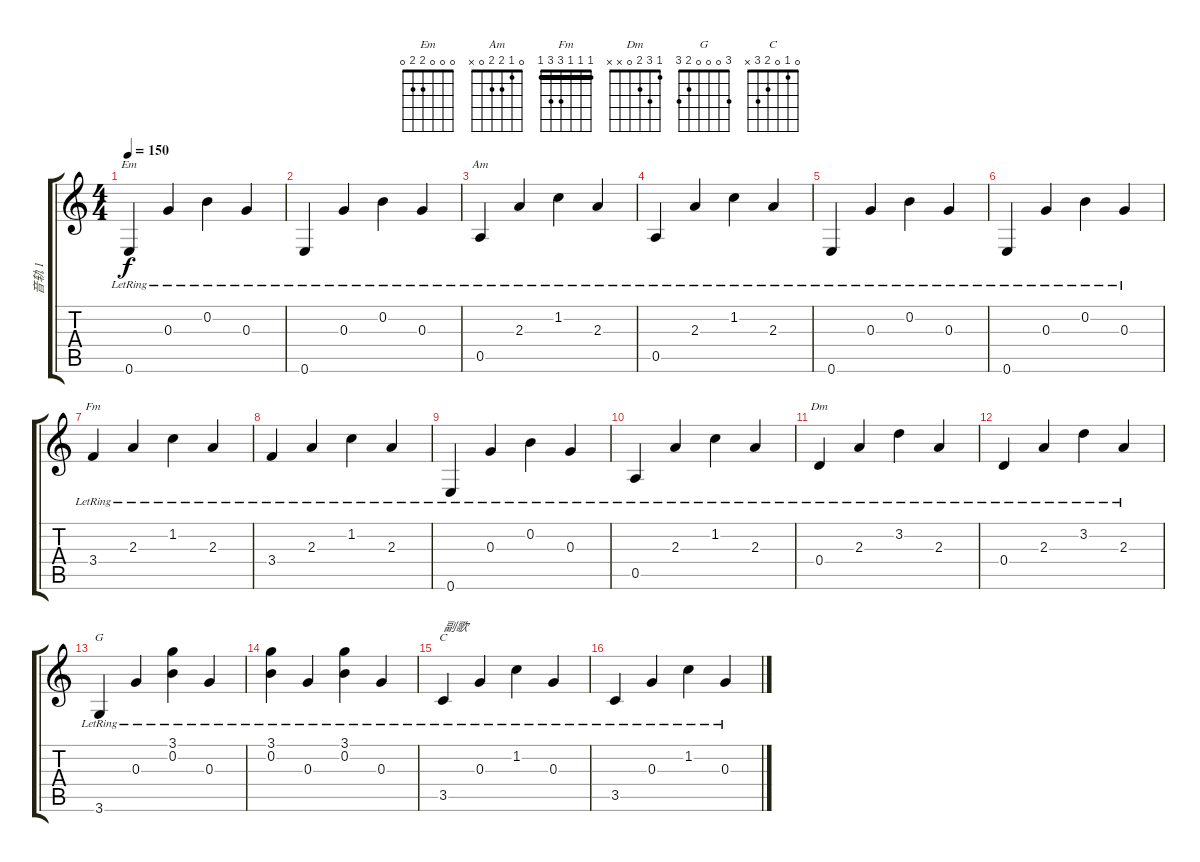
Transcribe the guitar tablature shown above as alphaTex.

\track ("音轨 1" "音轨 1") {instrument acousticguitarnylon}
\staff {score tabs}
\tuning (E4 B3 G3 D3 A2 E2) {hide}
\chord ("Em" 0 0 0 2 2 0)
\chord ("Am" 0 1 2 2 0 x)
\chord ("Fm" 1 1 1 3 3 1) {barre 1}
\chord ("Dm" 1 3 2 0 x x)
\chord ("G" 3 0 0 0 2 3)
\chord ("C" 0 1 0 2 3 x)
\ts (4 4)
\tempo 150
\clef g2
\ks c
0.6{lr}.4{ch "Em" dy f} 0.3{lr}.4 0.2{lr}.4 0.3{lr}.4 |
0.6{lr}.4 0.3{lr}.4 0.2{lr}.4 0.3{lr}.4 |
0.5{lr}.4{ch "Am"} 2.3{lr}.4 1.2{lr}.4 2.3{lr}.4 |
0.5{lr}.4 2.3{lr}.4 1.2{lr}.4 2.3{lr}.4 |
0.6{lr}.4 0.3{lr}.4 0.2{lr}.4 0.3{lr}.4 |
0.6{lr}.4 0.3{lr}.4 0.2{lr}.4 0.3{lr}.4 |
3.4{lr}.4{ch "Fm"} 2.3{lr}.4 1.2{lr}.4 2.3{lr}.4 |
3.4{lr}.4 2.3{lr}.4 1.2{lr}.4 2.3{lr}.4 |
0.6{lr}.4 0.3{lr}.4 0.2{lr}.4 0.3{lr}.4 |
0.5{lr}.4 2.3{lr}.4 1.2{lr}.4 2.3{lr}.4 |
0.4{lr}.4{ch "Dm"} 2.3{lr}.4 3.2{lr}.4 2.3{lr}.4 |
0.4{lr}.4 2.3{lr}.4 3.2{lr}.4 2.3{lr}.4 |
3.6{lr}.4{ch "G"} 0.3{lr}.4 (3.1{lr} 0.2{lr}).4 0.3{lr}.4 |
(3.1{lr} 0.2{lr}).4 0.3{lr}.4 (3.1{lr} 0.2{lr}).4 0.3{lr}.4 |
3.5{lr}.4{ch "C" txt "副歌"} 0.3{lr}.4 1.2{lr}.4 0.3{lr}.4 |
3.5{lr}.4 0.3{lr}.4 1.2{lr}.4 0.3{lr}.4
